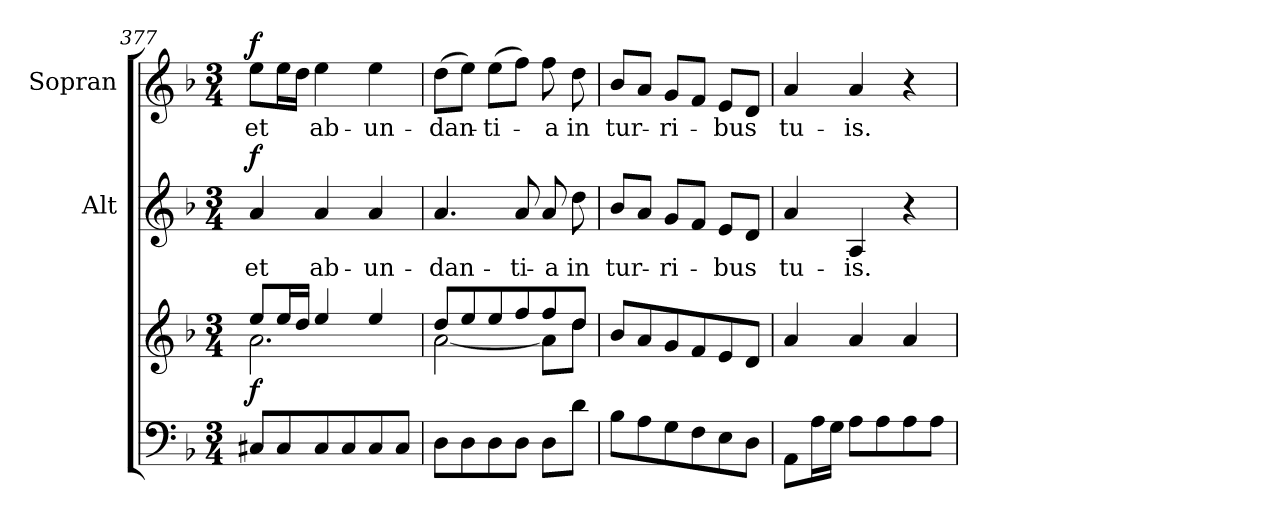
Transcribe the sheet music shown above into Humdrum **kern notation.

**kern	**kern	**dynam	**kern	**text	**dynam	**kern	**text	**dynam
*part3	*part3	*part3	*part2	*part2	*part2	*part1	*part1	*part1
*staff4	*staff3	*staff3/4	*staff2	*staff2	*staff2	*staff1	*staff1	*staff1
*	*	*	*I"Alt	*	*	*I"Sopran	*	*
*	*	*	*I'A.	*	*	*I'S.	*	*
*clefF4	*clefG2	*	*clefG2	*	*	*clefG2	*	*
*k[b-]	*k[b-]	*	*k[b-]	*	*	*k[b-]	*	*
*F:	*F:	*	*F:	*	*	*F:	*	*
*M3/4	*M3/4	*	*M3/4	*	*	*M3/4	*	*
=377	=377	=377	=377	=377	=377	=377	=377	=377
*	*^	*	*	*	*	*	*	*
!	!	!	!LO:DY:b	!	!LO:LY:b	!LO:DY:a	!	!LO:LY:b	!LO:DY:a
8C#X/L	8ee/L	2.a\	f	4a/	et	f	8ee\L	et	f
8C#/	16ee/L	.	.	.	.	.	16ee\L	.	.
.	16dd/JJ	.	.	.	.	.	16dd\JJ	.	.
!	!	!	!	!	!LO:LY:b	!	!	!LO:LY:b	!
8C#/	4ee/	.	.	4a/	ab-	.	4ee\	ab-	.
8C#/	.	.	.	.	.	.	.	.	.
!	!	!	!	!	!LO:LY:b	!	!	!LO:LY:b	!
8C#/	4ee/	.	.	4a/	-un-	.	4ee\	-un-	.
8C#/J	.	.	.	.	.	.	.	.	.
=378	=378	=378	=378	=378	=378	=378	=378	=378	=378
!	!	!	!	!	!LO:LY:b	!	!	!LO:LY:b	!
8D\L	8dd/L	[<2a\	.	4.a/	-dan-	.	(>8dd\L	-dan-	.
8D\	8ee/	.	.	.	.	.	8ee\J)	.	.
!	!	!	!	!	!	!	!	!LO:LY:b	!
8D\	8ee/	.	.	.	.	.	(>8ee\L	-ti-	.
!	!	!	!	!	!LO:LY:b	!	!	!	!
8D\J	8ff/	.	.	8a/	-ti-	.	8ff\J)	.	.
!	!	!	!	!	!LO:LY:b	!	!	!LO:LY:b	!
8D\L	8ff/	8a\L]	.	8a/	-a	.	8ff\	-a	.
!	!	!	!	!	!LO:LY:b	!	!	!LO:LY:b	!
8d\J	8dd/J	8dd\J	.	8dd\	in	.	8dd\	in	.
=379	=379	=379	=379	=379	=379	=379	=379	=379	=379
!	!	!	!	!	!LO:LY:b	!	!	!LO:LY:b	!
*	*v	*v	*	*	*	*	*	*	*
8B-\L	8b-/L	.	8b-/L	tur-	.	8b-/L	tur-	.
8A\	8a/	.	8a/J	.	.	8a/J	.	.
!	!	!	!	!LO:LY:b	!	!	!LO:LY:b	!
8G\	8g/	.	8g/L	-ri-	.	8g/L	-ri-	.
8F\	8f/	.	8f/J	.	.	8f/J	.	.
!	!	!	!	!LO:LY:b	!	!	!LO:LY:b	!
8E\	8e/	.	8e/L	-bus	.	8e/L	-bus	.
8D\J	8d/J	.	8d/J	.	.	8d/J	.	.
=380	=380	=380	=380	=380	=380	=380	=380	=380
!	!	!	!	!LO:LY:b	!	!	!LO:LY:b	!
8AA\L	4a/	.	4a/	tu-	.	4a/	tu-	.
16A\L	.	.	.	.	.	.	.	.
16G\JJ	.	.	.	.	.	.	.	.
!	!	!	!	!LO:LY:b	!	!	!LO:LY:b	!
8A\L	4a/	.	4A/	-is.	.	4a/	-is.	.
8A\	.	.	.	.	.	.	.	.
8A\	4a/	.	4r	.	.	4r	.	.
8A\J	.	.	.	.	.	.	.	.
=	=	=	=	=	=	=	=	=
*-	*-	*-	*-	*-	*-	*-	*-	*-
